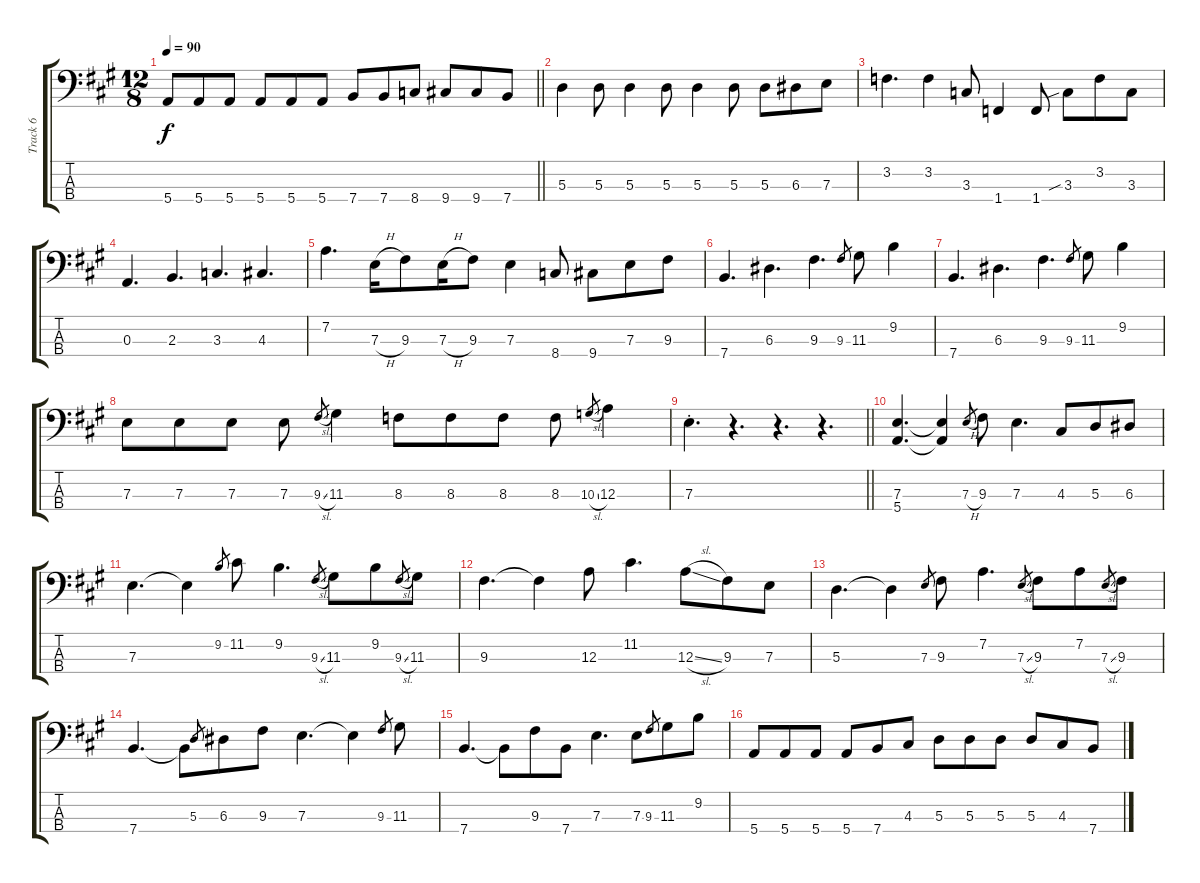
\track ("Track 6" "Track 6") {instrument electricbassfinger}
\staff {score tabs}
\tuning (G2 D2 A1 E1) {hide}
\ts (12 8)
\tempo 90
\clef f4
\barLineRight lightlight
\ks a
5.4.8{dy f} 5.4.8 5.4.8 5.4.8 5.4.8 5.4.8 7.4.8 7.4.8 8.4.8 9.4.8 9.4.8 7.4.8 |
5.3.4 5.3.8 5.3.4 5.3.8 5.3.4 5.3.8 5.3.8 6.3.8 7.3.8 |
3.2.4{d} 3.2.4 3.3.8 1.4.4 1.4.8 3.3{sib}.8 3.2.8 3.3.8 |
0.3.4{d} 2.3.4{d} 3.3.4{d} 4.3.4{d} |
7.2.4{d} 7.3{h}.16 9.3.8 7.3{h}.16 9.3.8 7.3.4 8.4.8 9.4.8 7.3.8 9.3.8 |
7.4.4{d} 6.3.4{d} 9.3.4{d} 9.3.8{gr} 11.3.8 9.2.4 |
7.4.4{d} 6.3.4{d} 9.3.4{d} 9.3.8{gr} 11.3.8 9.2.4 |
7.3.8 7.3.8 7.3.8 7.3.8 9.3{sl}.8{gr} 11.3.4 8.3.8 8.3.8 8.3.8 8.3.8 10.3{sl}.8{gr} 12.3.4 |
\barLineRight lightlight
7.3{st}.4{d} r.4{d} r.4{d} r.4{d} |
(7.3 5.4).4{d} (7.3{t} 5.4{t}).4 7.3{h}.8{gr} 9.3.8 7.3.4{d} 4.3.8 5.3.8 6.3.8 |
7.3.4{d} 7.3{t}.4 9.2.8{gr} 11.2.8 9.2.4{d} 9.3{sl}.8{gr} 11.3.8 9.2.8 9.3{sl}.8{gr} 11.3.8 |
9.3.4{d} 9.3{t}.4 12.3.8 11.2.4{d} 12.3{sl}.8 9.3.8 7.3.8 |
5.3.4{d} 5.3{t}.4 7.3.8{gr} 9.3.8 7.2.4{d} 7.3{sl}.8{gr} 9.3.8 7.2.8 7.3{sl}.8{gr} 9.3.8 |
7.4.4{d} 7.4{t}.8 5.3.8{gr} 6.3.8 9.3.8 7.3.4{d} 7.3{t}.4 9.3.8{gr} 11.3.8 |
7.4.4{d} 7.4{t}.8 9.3.8 7.4.8 7.3.4{d} 7.3.8 9.3.8{gr} 11.3.8 9.2.8 |
5.4.8 5.4.8 5.4.8 5.4.8 7.4.8 4.3.8 5.3.8 5.3.8 5.3.8 5.3.8 4.3.8 7.4.8
